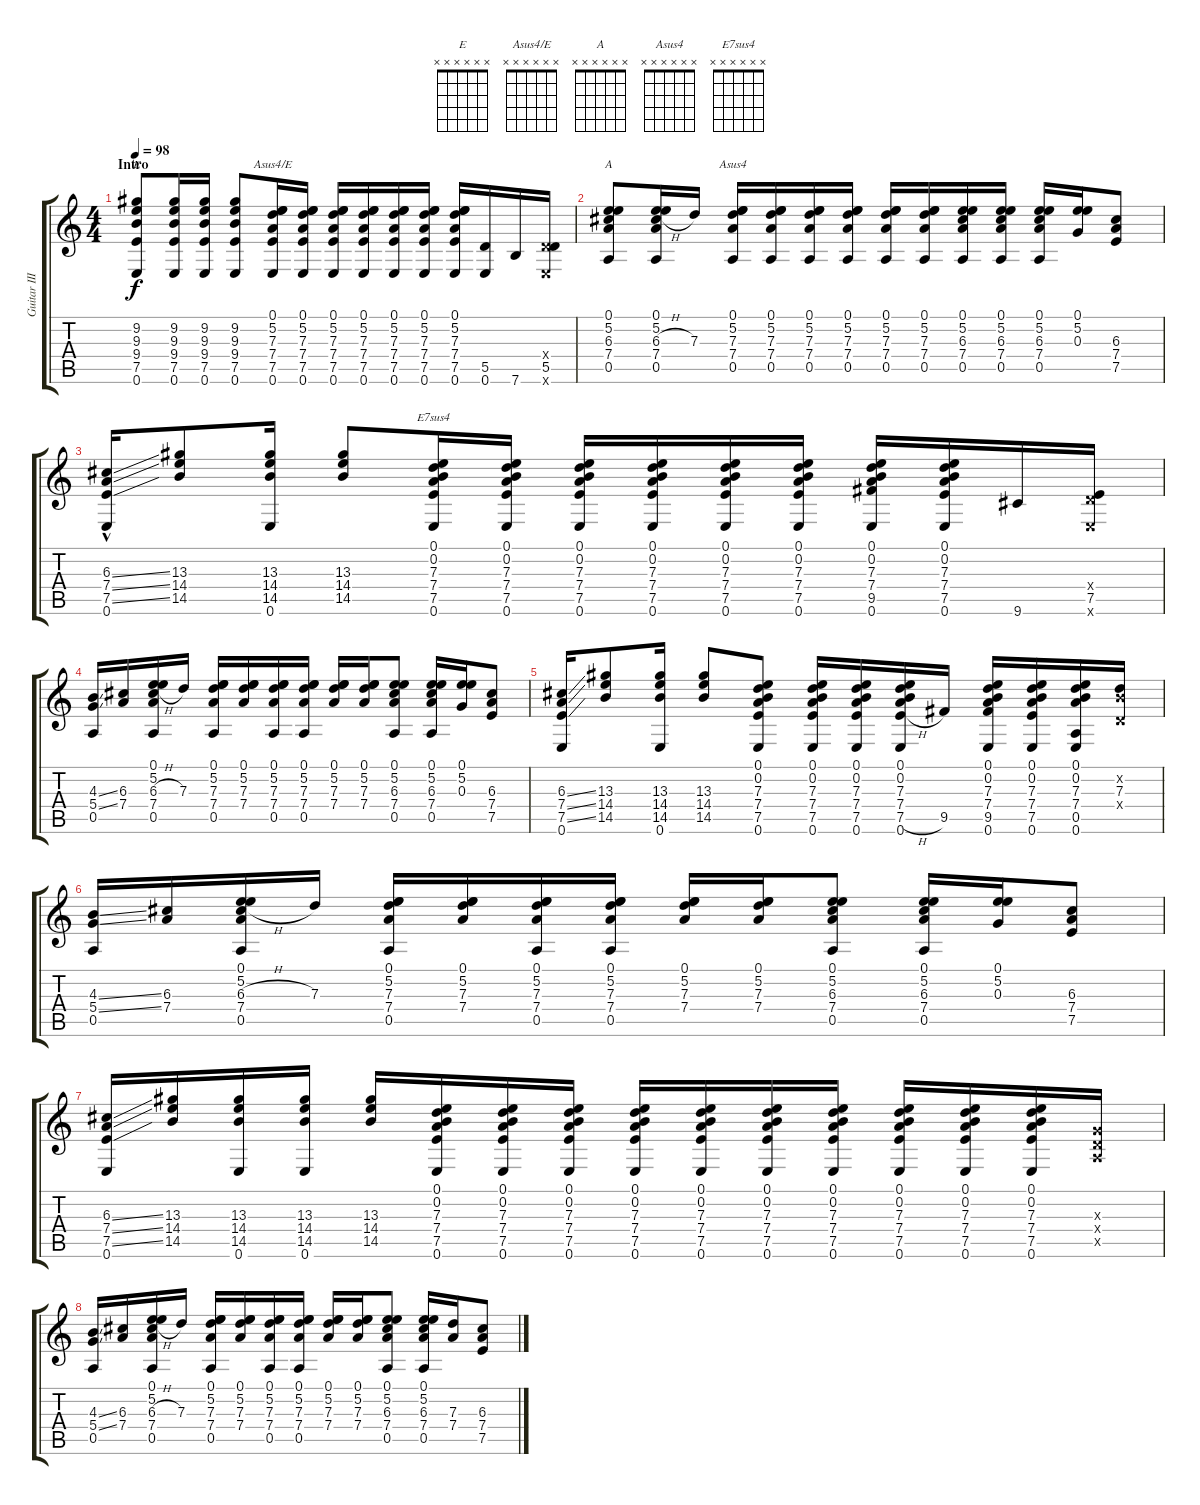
\track ("Guitar III" "Guitar III") {instrument acousticguitarsteel}
\staff {score tabs}
\tuning (E4 B3 G3 D3 A2 E2) {hide}
\chord ("E" x x x x x x) {firstfret 0}
\chord ("Asus4/E" x x x x x x) {firstfret 0}
\chord ("A" x x x x x x) {firstfret 0}
\chord ("Asus4" x x x x x x) {firstfret 0}
\chord ("E7sus4" x x x x x x) {firstfret 0}
\ts (4 4)
\section ("" "Intro")
\tempo 98
\clef g2
\ks c
(9.2 9.3 9.4 7.5 0.6).8{ch "E" dy f instrument acousticguitarsteel} (9.2 9.3 9.4 7.5 0.6).16 (9.2 9.3 9.4 7.5 0.6).16 (9.2 9.3 9.4 7.5 0.6).8 (0.1 5.2 7.3 7.4 7.5 0.6).16{ch "Asus4/E"} (0.1 5.2 7.3 7.4 7.5 0.6).16 (0.1 5.2 7.3 7.4 7.5 0.6).16 (0.1 5.2 7.3 7.4 7.5 0.6).16 (0.1 5.2 7.3 7.4 7.5 0.6).16 (0.1 5.2 7.3 7.4 7.5 0.6).16 (0.1 5.2 7.3 7.4 7.5 0.6).16 (5.5 0.6).16 7.6.16 (0.4{x} 5.5 0.6{x}).16 |
(0.1 5.2 6.3 7.4 0.5).8{ch "A"} (0.1 5.2 6.3{h} 7.4 0.5).16 7.3.16 (0.1 5.2 7.3 7.4 0.5).16{ch "Asus4"} (0.1 5.2 7.3 7.4 0.5).16 (0.1 5.2 7.3 7.4 0.5).16 (0.1 5.2 7.3 7.4 0.5).16 (0.1 5.2 7.3 7.4 0.5).16 (0.1 5.2 7.3 7.4 0.5).16 (0.1 5.2 6.3 7.4 0.5).16 (0.1 5.2 6.3 7.4 0.5).16 (0.1 5.2 6.3 7.4 0.5).16 (0.1 5.2 0.3).16 (6.3 7.4 7.5).8 |
(6.3{ss} 7.4{ss} 7.5{ss} 0.6{hac}).16 (13.3 14.4 14.5).8 (13.3 14.4 14.5 0.6).16 (13.3 14.4 14.5).8 (0.1 0.2 7.3 7.4 7.5 0.6).16{ch "E7sus4"} (0.1 0.2 7.3 7.4 7.5 0.6).16 (0.1 0.2 7.3 7.4 7.5 0.6).16 (0.1 0.2 7.3 7.4 7.5 0.6).16 (0.1 0.2 7.3 7.4 7.5 0.6).16 (0.1 0.2 7.3 7.4 7.5 0.6).16 (0.1 0.2 7.3 7.4 9.5 0.6).16 (0.1 0.2 7.3 7.4 7.5 0.6).16 9.6.16 (0.4{x} 7.5 0.6{x}).16 |
(4.3{ss} 5.4{ss} 0.5).16 (6.3 7.4).16 (0.1 5.2 6.3{h} 7.4 0.5).16 7.3.16 (0.1 5.2 7.3 7.4 0.5).16 (0.1 5.2 7.3 7.4).16 (0.1 5.2 7.3 7.4 0.5).16 (0.1 5.2 7.3 7.4 0.5).16 (0.1 5.2 7.3 7.4).16 (0.1 5.2 7.3 7.4).16 (0.1 5.2 6.3 7.4 0.5).8 (0.1 5.2 6.3 7.4 0.5).16 (0.1 5.2 0.3).16 (6.3 7.4 7.5).8 |
(6.3{ss} 7.4{ss} 7.5{ss} 0.6).16 (13.3 14.4 14.5).8 (13.3 14.4 14.5 0.6).16 (13.3 14.4 14.5).8 (0.1 0.2 7.3 7.4 7.5 0.6).8 (0.1 0.2 7.3 7.4 7.5 0.6).16 (0.1 0.2 7.3 7.4 7.5 0.6).16 (0.1 0.2 7.3 7.4 7.5{h} 0.6).16 9.5.16 (0.1 0.2 7.3 7.4 9.5 0.6).16 (0.1 0.2 7.3 7.4 7.5 0.6).16 (0.1 0.2 7.3 7.4 0.5 0.6).16 (0.2{x} 7.3 0.4{x}).16 |
(4.3{ss} 5.4{ss} 0.5).16 (6.3 7.4).16 (0.1 5.2 6.3{h} 7.4 0.5).16 7.3.16 (0.1 5.2 7.3 7.4 0.5).16 (0.1 5.2 7.3 7.4).16 (0.1 5.2 7.3 7.4 0.5).16 (0.1 5.2 7.3 7.4 0.5).16 (0.1 5.2 7.3 7.4).16 (0.1 5.2 7.3 7.4).16 (0.1 5.2 6.3 7.4 0.5).8 (0.1 5.2 6.3 7.4 0.5).16 (0.1 5.2 0.3).16 (6.3 7.4 7.5).8 |
(6.3{ss} 7.4{ss} 7.5{ss} 0.6).16 (13.3 14.4 14.5).16 (13.3 14.4 14.5 0.6).16 (13.3 14.4 14.5 0.6).16 (13.3 14.4 14.5).16 (0.1 0.2 7.3 7.4 7.5 0.6).16 (0.1 0.2 7.3 7.4 7.5 0.6).16 (0.1 0.2 7.3 7.4 7.5 0.6).16 (0.1 0.2 7.3 7.4 7.5 0.6).16 (0.1 0.2 7.3 7.4 7.5 0.6).16 (0.1 0.2 7.3 7.4 7.5 0.6).16 (0.1 0.2 7.3 7.4 7.5 0.6).16 (0.1 0.2 7.3 7.4 7.5 0.6).16 (0.1 0.2 7.3 7.4 7.5 0.6).16 (0.1 0.2 7.3 7.4 7.5 0.6).16 (0.3{x} 0.4{x} 0.5{x}).16 |
(4.3{ss} 5.4{ss} 0.5).16 (6.3 7.4).16 (0.1 5.2 6.3{h} 7.4 0.5).16 7.3.16 (0.1 5.2 7.3 7.4 0.5).16 (0.1 5.2 7.3 7.4).16 (0.1 5.2 7.3 7.4 0.5).16 (0.1 5.2 7.3 7.4 0.5).16 (0.1 5.2 7.3 7.4).16 (0.1 5.2 7.3 7.4).16 (0.1 5.2 6.3 7.4 0.5).8 (0.1 5.2 6.3 7.4 0.5).16 (7.3 7.4).16 (6.3 7.4 7.5).8
